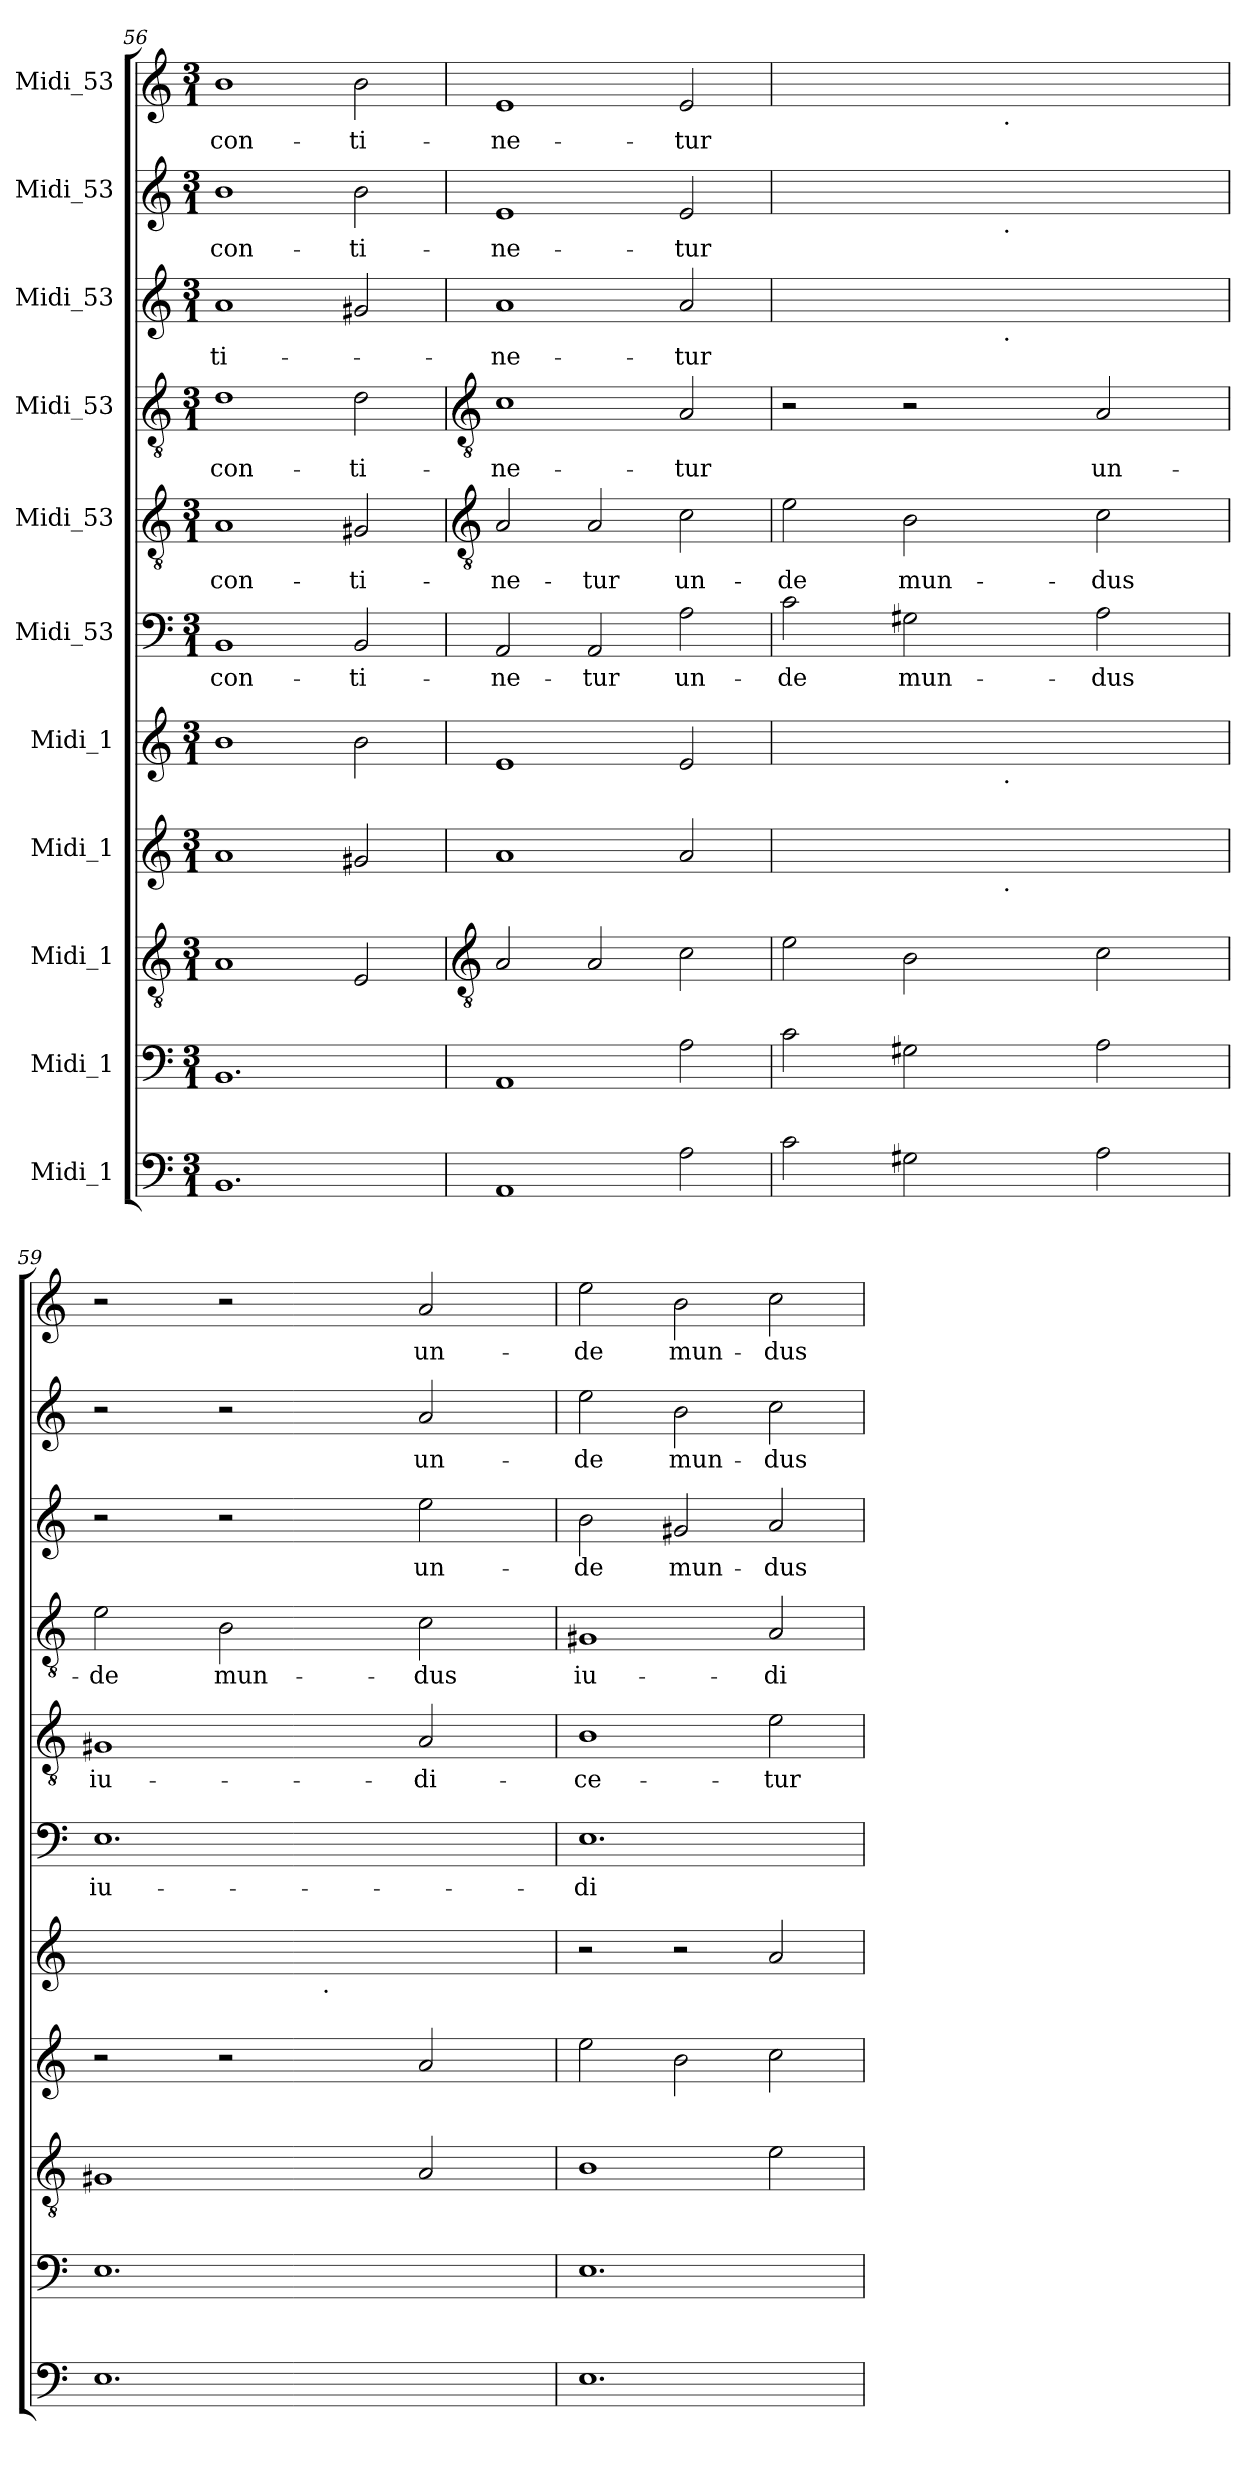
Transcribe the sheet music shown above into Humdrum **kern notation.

**kern	**kern	**kern	**kern	**kern	**kern	**text	**kern	**text	**kern	**text	**kern	**text	**kern	**text	**kern	**text
*part11	*part10	*part9	*part8	*part7	*part6	*part6	*part5	*part5	*part4	*part4	*part3	*part3	*part2	*part2	*part1	*part1
*staff11	*staff10	*staff9	*staff8	*staff7	*staff6	*staff6	*staff5	*staff5	*staff4	*staff4	*staff3	*staff3	*staff2	*staff2	*staff1	*staff1
*I"Midi_1	*I"Midi_1	*I"Midi_1	*I"Midi_1	*I"Midi_1	*I"Midi_53	*	*I"Midi_53	*	*I"Midi_53	*	*I"Midi_53	*	*I"Midi_53	*	*I"Midi_53	*
*clefF4	*clefF4	*clefGv2	*clefG2	*clefG2	*clefF4	*	*clefGv2	*	*clefGv2	*	*clefG2	*	*clefG2	*	*clefG2	*
*k[]	*k[]	*k[]	*k[]	*k[]	*k[]	*	*k[]	*	*k[]	*	*k[]	*	*k[]	*	*k[]	*
*C:	*C:	*C:	*C:	*C:	*C:	*	*C:	*	*C:	*	*C:	*	*C:	*	*C:	*
*M3/1	*M3/1	*M3/1	*M3/1	*M3/1	*M3/1	*	*M3/1	*	*M3/1	*	*M3/1	*	*M3/1	*	*M3/1	*
=56	=56	=56	=56	=56	=56	=56	=56	=56	=56	=56	=56	=56	=56	=56	=56	=56
!	!	!	!	!	!	!LO:LY:b	!	!LO:LY:b	!	!LO:LY:b	!	!LO:LY:b	!	!LO:LY:b	!	!LO:LY:b
1.BB	1.BB	1A	1a	1b	1BB	con-	1A	con-	1d	con-	1a	-ti-	1b	con-	1b	con-
!	!	!	!	!	!	!LO:LY:b	!	!LO:LY:b	!	!LO:LY:b	!	!	!	!LO:LY:b	!	!LO:LY:b
.	.	2E/	2g#X/	2b\	2BB/	-ti-	2G#X/	-ti-	2d\	-ti-	2g#X/	.	2b\	-ti-	2b\	-ti-
!!LO:LB:g=z
=57	=57	=57	=57	=57	=57	=57	=57	=57	=57	=57	=57	=57	=57	=57	=57	=57
*	*	*clefGv2	*	*	*	*	*clefGv2	*	*clefGv2	*	*	*	*	*	*	*
!	!	!	!	!	!	!LO:LY:b	!	!LO:LY:b	!	!LO:LY:b	!	!LO:LY:b	!	!LO:LY:b	!	!LO:LY:b
1AA	1AA	2A/	1a	1e	2AA/	-ne-	2A/	-ne-	1c	-ne-	1a	-ne-	1e	-ne-	1e	-ne-
!	!	!	!	!	!	!LO:LY:b	!	!LO:LY:b	!	!	!	!	!	!	!	!
.	.	2A/	.	.	2AA/	-tur	2A/	-tur	.	.	.	.	.	.	.	.
!	!	!	!	!	!	!LO:LY:b	!	!LO:LY:b	!	!LO:LY:b	!	!LO:LY:b	!	!LO:LY:b	!	!LO:LY:b
2A\	2A\	2c\	2a/	2e/	2A\	un-	2c\	un-	2A/	-tur	2a/	-tur	2e/	-tur	2e/	-tur
=58	=58	=58	=58	=58	=58	=58	=58	=58	=58	=58	=58	=58	=58	=58	=58	=58
!	!	!	!	!	!	!LO:LY:b	!	!LO:LY:b	!	!	!	!	!	!	!	!
2c\	2c\	2e\	4ryy	4ryy	2c\	-de	2e\	-de	2r	.	4ryy	.	4ryy	.	4ryy	.
.	.	.	4ryy	4ryy	.	.	.	.	.	.	4ryy	.	4ryy	.	4ryy	.
!	!	!	!	!	!	!LO:LY:b	!	!LO:LY:b	!	!	!	!	!	!	!	!
2G#X\	2G#X\	2B\	32ryy	32ryy	2G#X\	mun-	2B\	mun-	2r	.	32ryy	.	32ryy	.	32ryy	.
.	.	.	32ryy	32ryy	.	.	.	.	.	.	32ryy	.	32ryy	.	32ryy	.
.	.	.	32ryy	32ryy	.	.	.	.	.	.	32ryy	.	32ryy	.	32ryy	.
.	.	.	32ryy	32ryy	.	.	.	.	.	.	32ryy	.	32ryy	.	32ryy	.
.	.	.	32ryy	32ryy	.	.	.	.	.	.	32ryy	.	32ryy	.	32ryy	.
.	.	.	32ryy	32ryy	.	.	.	.	.	.	32ryy	.	32ryy	.	32ryy	.
!	!	!	!	!	!	!	!	!	!	!	!	!	!	!	!LO:TX:b:t=.	!
!	!	!	!	!	!	!	!	!	!	!	!	!	!LO:TX:b:t=.	!	!	!
!	!	!	!	!	!	!	!	!	!	!	!LO:TX:b:t=.	!	!	!	!	!
!	!	!	!	!LO:TX:b:t=.	!	!	!	!	!	!	!	!	!	!	!	!
!	!	!	!LO:TX:b:t=.	!	!	!	!	!	!	!	!	!	!	!	!	!
.	.	.	32ryy	32ryy	.	.	.	.	.	.	32ryy	.	32ryy	.	32ryy	.
.	.	.	4ryy	4ryy	.	.	.	.	.	.	4ryy	.	4ryy	.	4ryy	.
.	.	.	4ryy	4ryy	.	.	.	.	.	.	4ryy	.	4ryy	.	4ryy	.
!	!	!	!	!	!	!LO:LY:b	!	!LO:LY:b	!	!LO:LY:b	!	!	!	!	!	!
2A\	2A\	2c\	.	.	2A\	-dus	2c\	-dus	2A/	un-	.	.	.	.	.	.
.	.	.	4ryy	4ryy	.	.	.	.	.	.	4ryy	.	4ryy	.	4ryy	.
.	.	.	32ryy	32ryy	.	.	.	.	.	.	32ryy	.	32ryy	.	32ryy	.
=59	=59	=59	=59	=59	=59	=59	=59	=59	=59	=59	=59	=59	=59	=59	=59	=59
!	!	!	!	!	!	!LO:LY:b	!	!LO:LY:b	!	!LO:LY:b	!	!	!	!	!	!
1.E	1.E	1G#X	2r	4ryy	1.E	iu-	1G#X	iu-	2e\	-de	2r	.	2r	.	2r	.
.	.	.	.	4ryy	.	.	.	.	.	.	.	.	.	.	.	.
!	!	!	!	!	!	!	!	!	!	!LO:LY:b	!	!	!	!	!	!
.	.	.	2r	32ryy	.	.	.	.	2B\	mun-	2r	.	2r	.	2r	.
.	.	.	.	32ryy	.	.	.	.	.	.	.	.	.	.	.	.
.	.	.	.	32ryy	.	.	.	.	.	.	.	.	.	.	.	.
.	.	.	.	32ryy	.	.	.	.	.	.	.	.	.	.	.	.
.	.	.	.	32ryy	.	.	.	.	.	.	.	.	.	.	.	.
.	.	.	.	32ryy	.	.	.	.	.	.	.	.	.	.	.	.
!	!	!	!	!LO:TX:b:t=.	!	!	!	!	!	!	!	!	!	!	!	!
.	.	.	.	32ryy	.	.	.	.	.	.	.	.	.	.	.	.
.	.	.	.	4ryy	.	.	.	.	.	.	.	.	.	.	.	.
.	.	.	.	4ryy	.	.	.	.	.	.	.	.	.	.	.	.
!	!	!	!	!	!	!	!	!LO:LY:b	!	!LO:LY:b	!	!LO:LY:b	!	!LO:LY:b	!	!LO:LY:b
.	.	2A/	2a/	.	.	.	2A/	-di-	2c\	-dus	2ee\	un-	2a/	un-	2a/	un-
.	.	.	.	4ryy	.	.	.	.	.	.	.	.	.	.	.	.
.	.	.	.	32ryy	.	.	.	.	.	.	.	.	.	.	.	.
=60	=60	=60	=60	=60	=60	=60	=60	=60	=60	=60	=60	=60	=60	=60	=60	=60
!	!	!	!	!	!	!LO:LY:b	!	!LO:LY:b	!	!LO:LY:b	!	!LO:LY:b	!	!LO:LY:b	!	!LO:LY:b
1.E	1.E	1B	2ee\	2r	1.E	-di-	1B	-ce-	1G#X	iu-	2b\	-de	2ee\	-de	2ee\	-de
!	!	!	!	!	!	!	!	!	!	!	!	!LO:LY:b	!	!LO:LY:b	!	!LO:LY:b
.	.	.	2b\	2r	.	.	.	.	.	.	2g#X/	mun-	2b\	mun-	2b\	mun-
!	!	!	!	!	!	!	!	!LO:LY:b	!	!LO:LY:b	!	!LO:LY:b	!	!LO:LY:b	!	!LO:LY:b
.	.	2e\	2cc\	2a/	.	.	2e\	-tur	2A/	-di-	2a/	-dus	2cc\	-dus	2cc\	-dus
=	=	=	=	=	=	=	=	=	=	=	=	=	=	=	=	=
*-	*-	*-	*-	*-	*-	*-	*-	*-	*-	*-	*-	*-	*-	*-	*-	*-
